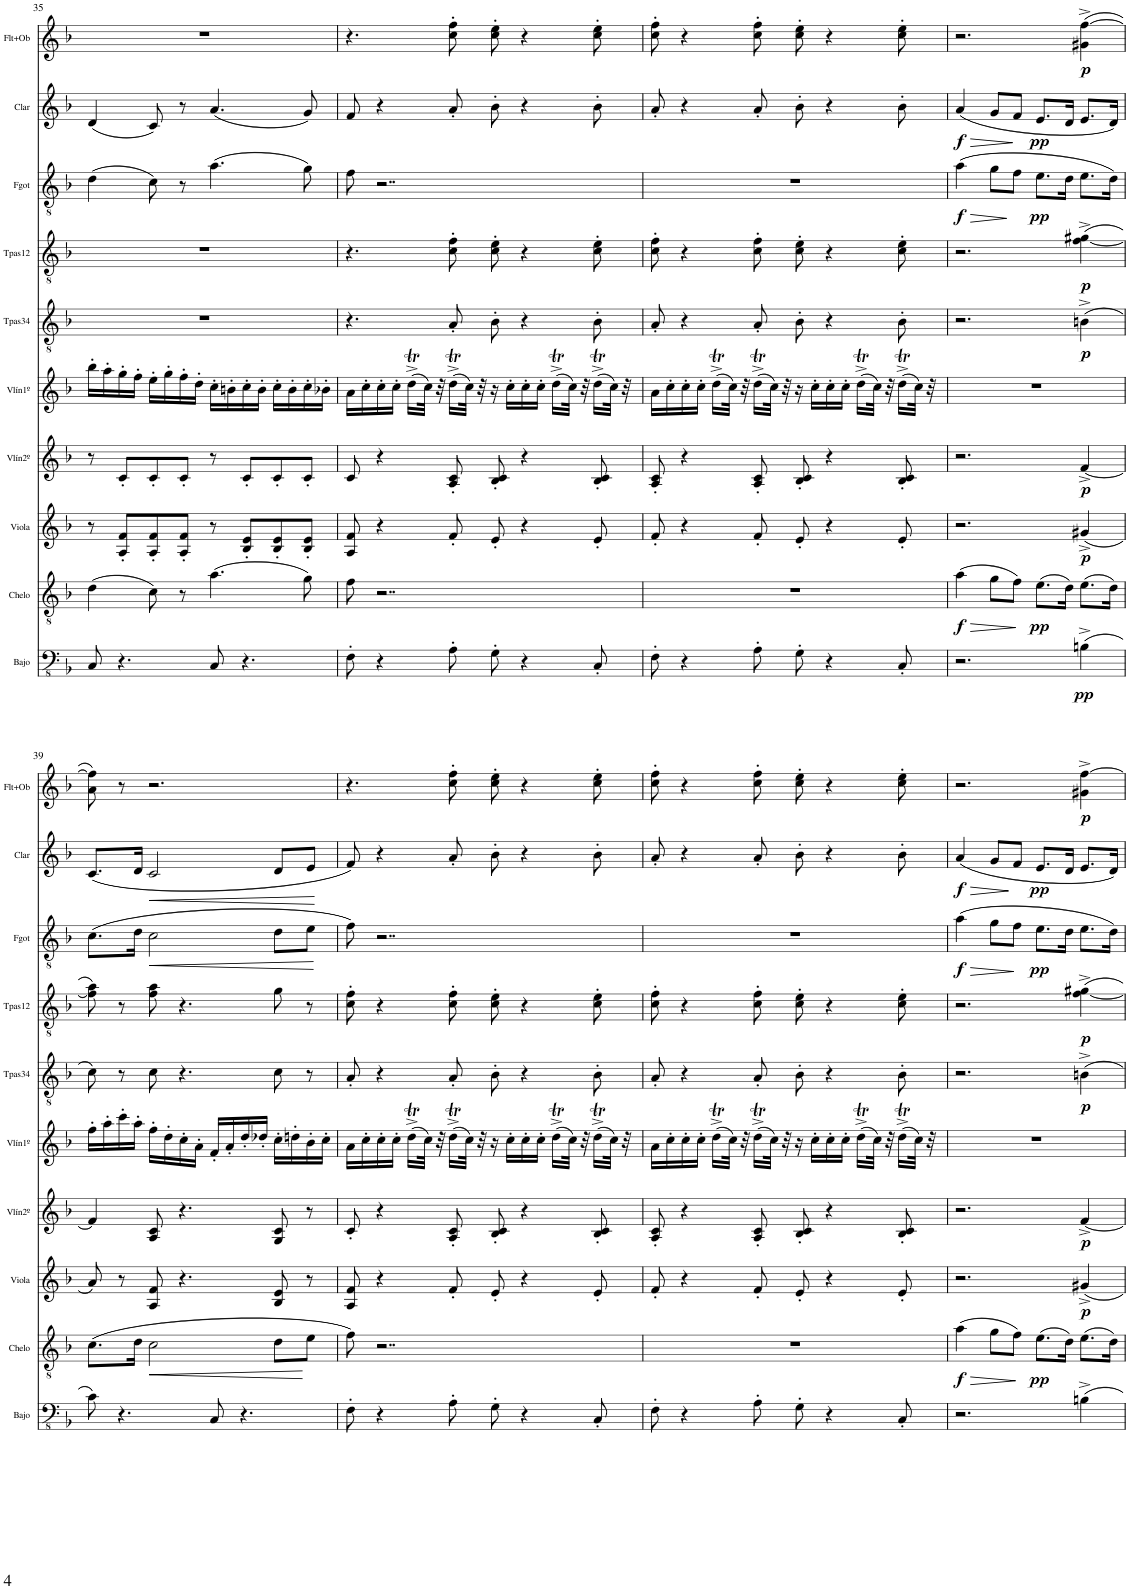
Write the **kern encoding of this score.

**kern	**dynam	**kern	**dynam	**kern	**dynam	**kern	**dynam	**kern	**kern	**dynam	**kern	**dynam	**kern	**dynam	**kern	**dynam	**kern	**dynam
*part10	*part10	*part9	*part9	*part8	*part8	*part7	*part7	*part6	*part5	*part5	*part4	*part4	*part3	*part3	*part2	*part2	*part1	*part1
*staff10	*staff10	*staff9	*staff9	*staff8	*staff8	*staff7	*staff7	*staff6	*staff5	*staff5	*staff4	*staff4	*staff3	*staff3	*staff2	*staff2	*staff1	*staff1
*I"Contrabajo	*	*I"Violonchelo	*	*I"Viola	*	*I"Violín 2º	*	*I"Violín 1º	*I"Trompas 3ª y 4ª	*	*I"Trompas 1ª y 2ª	*	*I"Fagot	*	*I"Clarinete	*	*I"Flauta y  Oboe	*
*	*	*	*	*I'Viola	*	*I'Vlín2º	*	*I'Vlín1º	*I'Tpas34	*	*I'Tpas12	*	*I'Fgot	*	*I'Clar	*	*I'Flt+Ob	*
!!LO:PB:g=z
*clefFv4	*	*clefGv2	*	*clefG2	*	*clefG2	*	*clefG2	*clefGv2	*	*clefGv2	*	*clefGv2	*	*clefG2	*	*clefG2	*
*Trd7c12	*	*	*	*	*	*	*	*	*Trd4c7	*	*Trd4c7	*	*	*	*Trd1c2	*	*	*
*k[b-]	*	*k[b-]	*	*k[b-]	*	*k[b-]	*	*k[b-]	*k[b-]	*	*k[b-]	*	*k[b-]	*	*k[b-]	*	*k[b-]	*
*M4/4	*	*M4/4	*	*M4/4	*	*M4/4	*	*M4/4	*M4/4	*	*M4/4	*	*M4/4	*	*M4/4	*	*M4/4	*
=35	=35	=35	=35	=35	=35	=35	=35	=35	=35	=35	=35	=35	=35	=35	=35	=35	=35	=35
8CC/	.	(4d\	.	8r	.	8r	.	16bb-'\LL	1r	.	1r	.	(4d\	.	(4d/	.	1r	.
.	.	.	.	.	.	.	.	16aa'\	.	.	.	.	.	.	.	.	.	.
4.r	.	.	.	8A/' 8f/'L	.	8c'/L	.	16gg'\	.	.	.	.	.	.	.	.	.	.
.	.	.	.	.	.	.	.	16ff'\JJ	.	.	.	.	.	.	.	.	.	.
.	.	8c\)	.	8A/' 8f/'	.	8c'/	.	16ee'\LL	.	.	.	.	8c\)	.	8c/)	.	.	.
.	.	.	.	.	.	.	.	16gg'\	.	.	.	.	.	.	.	.	.	.
.	.	8r	.	8A/' 8f/'J	.	8c'/J	.	16ff'\	.	.	.	.	8r	.	8r	.	.	.
.	.	.	.	.	.	.	.	16dd'\JJ	.	.	.	.	.	.	.	.	.	.
8CC/	.	(4.a\	.	8r	.	8r	.	16cc'\LL	.	.	.	.	(4.a\	.	(4.a/	.	.	.
.	.	.	.	.	.	.	.	16bn'\	.	.	.	.	.	.	.	.	.	.
4.r	.	.	.	8B-/' 8e/'L	.	8c'/L	.	16cc'\	.	.	.	.	.	.	.	.	.	.
.	.	.	.	.	.	.	.	16b'\JJ	.	.	.	.	.	.	.	.	.	.
.	.	.	.	8B-/' 8e/'	.	8c'/	.	16cc'\LL	.	.	.	.	.	.	.	.	.	.
.	.	.	.	.	.	.	.	16b'\	.	.	.	.	.	.	.	.	.	.
.	.	8g\)	.	8B-/' 8e/'J	.	8c'/J	.	16cc'\	.	.	.	.	8g\)	.	8g/)	.	.	.
.	.	.	.	.	.	.	.	16b-X'\JJ	.	.	.	.	.	.	.	.	.	.
=36	=36	=36	=36	=36	=36	=36	=36	=36	=36	=36	=36	=36	=36	=36	=36	=36	=36	=36
8FF'\	.	8f\	.	8A/ 8f/	.	8c/	.	16a\LL	4.r	.	4.r	.	8f\	.	8f/	.	4.r	.
.	.	.	.	.	.	.	.	16cc'\	.	.	.	.	.	.	.	.	.	.
4r	.	2..r	.	4r	.	4r	.	16cc'\	.	.	.	.	2..r	.	4r	.	.	.
.	.	.	.	.	.	.	.	16cc'\JJ	.	.	.	.	.	.	.	.	.	.
.	.	.	.	.	.	.	.	(16ddT^\LL	.	.	.	.	.	.	.	.	.	.
.	.	.	.	.	.	.	.	32cc\JJk)	.	.	.	.	.	.	.	.	.	.
.	.	.	.	.	.	.	.	32r	.	.	.	.	.	.	.	.	.	.
8AA'\	.	.	.	8f'/	.	8A/' 8c/'	.	(16ddT^\LL	8A'/	.	8c\' 8f\'	.	.	.	8a'/	.	8cc\' 8ff\'	.
.	.	.	.	.	.	.	.	32cc\JJk)	.	.	.	.	.	.	.	.	.	.
.	.	.	.	.	.	.	.	32r	.	.	.	.	.	.	.	.	.	.
8GG'\	.	.	.	8e'/	.	8B-/' 8c/'	.	16r	8B-'\	.	8c\' 8e\'	.	.	.	8b-'\	.	8cc\' 8ee\'	.
.	.	.	.	.	.	.	.	16cc'\LL	.	.	.	.	.	.	.	.	.	.
4r	.	.	.	4r	.	4r	.	16cc'\	4r	.	4r	.	.	.	4r	.	4r	.
.	.	.	.	.	.	.	.	16cc'\JJ	.	.	.	.	.	.	.	.	.	.
.	.	.	.	.	.	.	.	(16ddT^\LL	.	.	.	.	.	.	.	.	.	.
.	.	.	.	.	.	.	.	32cc\JJk)	.	.	.	.	.	.	.	.	.	.
.	.	.	.	.	.	.	.	32r	.	.	.	.	.	.	.	.	.	.
8CC'/	.	.	.	8e'/	.	8B-/' 8c/'	.	(16ddT^\LL	8B-'\	.	8c\' 8e\'	.	.	.	8b-'\	.	8cc\' 8ee\'	.
.	.	.	.	.	.	.	.	32cc\JJk)	.	.	.	.	.	.	.	.	.	.
.	.	.	.	.	.	.	.	32r	.	.	.	.	.	.	.	.	.	.
=37	=37	=37	=37	=37	=37	=37	=37	=37	=37	=37	=37	=37	=37	=37	=37	=37	=37	=37
8FF'\	.	1r	.	8f'/	.	8A/' 8c/'	.	16a\LL	8A'/	.	8c\' 8f\'	.	1r	.	8a'/	.	8cc\' 8ff\'	.
.	.	.	.	.	.	.	.	16cc'\	.	.	.	.	.	.	.	.	.	.
4r	.	.	.	4r	.	4r	.	16cc'\	4r	.	4r	.	.	.	4r	.	4r	.
.	.	.	.	.	.	.	.	16cc'\JJ	.	.	.	.	.	.	.	.	.	.
.	.	.	.	.	.	.	.	(16ddT^\LL	.	.	.	.	.	.	.	.	.	.
.	.	.	.	.	.	.	.	32cc\JJk)	.	.	.	.	.	.	.	.	.	.
.	.	.	.	.	.	.	.	32r	.	.	.	.	.	.	.	.	.	.
8AA'\	.	.	.	8f'/	.	8A/' 8c/'	.	(16ddT^\LL	8A'/	.	8c\' 8f\'	.	.	.	8a'/	.	8cc\' 8ff\'	.
.	.	.	.	.	.	.	.	32cc\JJk)	.	.	.	.	.	.	.	.	.	.
.	.	.	.	.	.	.	.	32r	.	.	.	.	.	.	.	.	.	.
8GG'\	.	.	.	8e'/	.	8B-/' 8c/'	.	16r	8B-'\	.	8c\' 8e\'	.	.	.	8b-'\	.	8cc\' 8ee\'	.
.	.	.	.	.	.	.	.	16cc'\LL	.	.	.	.	.	.	.	.	.	.
4r	.	.	.	4r	.	4r	.	16cc'\	4r	.	4r	.	.	.	4r	.	4r	.
.	.	.	.	.	.	.	.	16cc'\JJ	.	.	.	.	.	.	.	.	.	.
.	.	.	.	.	.	.	.	(16ddT^\LL	.	.	.	.	.	.	.	.	.	.
.	.	.	.	.	.	.	.	32cc\JJk)	.	.	.	.	.	.	.	.	.	.
.	.	.	.	.	.	.	.	32r	.	.	.	.	.	.	.	.	.	.
8CC'/	.	.	.	8e'/	.	8B-/' 8c/'	.	(16ddT^\LL	8B-'\	.	8c\' 8e\'	.	.	.	8b-'\	.	8cc\' 8ee\'	.
.	.	.	.	.	.	.	.	32cc\JJk)	.	.	.	.	.	.	.	.	.	.
.	.	.	.	.	.	.	.	32r	.	.	.	.	.	.	.	.	.	.
=38	=38	=38	=38	=38	=38	=38	=38	=38	=38	=38	=38	=38	=38	=38	=38	=38	=38	=38
!	!	!	!LO:HP:b	!	!	!	!	!	!	!	!	!	!	!LO:HP:b	!	!LO:HP:b	!	!
!	!	!	!LO:DY:n=1:b	!	!	!	!	!	!	!	!	!	!	!LO:DY:n=1:b	!	!LO:DY:n=1:b	!	!
2.r	.	(4a\	> f	2.r	.	2.r	.	1r	2.r	.	2.r	.	(4a\	> f	(4a/	> f	2.r	.
.	.	8g\L	.	.	.	.	.	.	.	.	.	.	8g\L	.	8g/L	.	.	.
.	.	8f\J)	.	.	.	.	.	.	.	.	.	.	8f\J	.	8f/J	.	.	.
!	!	!	!LO:DY:n=2:b	!	!	!	!	!	!	!	!	!	!	!LO:DY:n=2:b	!	!LO:DY:n=2:b	!	!
.	.	(8.e\L	] pp	.	.	.	.	.	.	.	.	.	8.e\L	] pp	8.e/L	] pp	.	.
.	.	16d\Jk)	.	.	.	.	.	.	.	.	.	.	16d\Jk	.	16d/Jk	.	.	.
!	!LO:DY:b	!	!	!	!LO:DY:b	!	!LO:DY:b	!	!	!LO:DY:b	!	!LO:DY:b	!	!	!	!	!	!LO:DY:b
(4BBn^\	pp	(8.e\L	.	(4g#X^/	p	[4f^/	p	.	(4Bn^\	p	([4f\^ 4g#X\^	p	8.e\L	.	8.e/L	.	(4g#X\^ [4ff\^	p
.	.	16d\Jk)	.	.	.	.	.	.	.	.	.	.	16d\Jk)	.	16d/Jk)	.	.	.
!!LO:LB:g=z
=39	=39	=39	=39	=39	=39	=39	=39	=39	=39	=39	=39	=39	=39	=39	=39	=39	=39	=39
8C\)	.	(8.c\L	.	8a/)	.	4f/]	.	16ff'\LL	8c\)	.	8f\] 8a\)	.	(8.c\L	.	(8.c/L	.	8a\ 8ff\])	.
.	.	.	.	.	.	.	.	16aa'\	.	.	.	.	.	.	.	.	.	.
4.r	.	.	.	8r	.	.	.	16ccc'\	8r	.	8r	.	.	.	.	.	8r	.
.	.	16d\Jk	.	.	.	.	.	16aa'\JJ	.	.	.	.	16d\Jk	.	16d/Jk	.	.	.
!	!	!	!LO:HP:b	!	!	!	!	!	!	!	!	!	!	!LO:HP:b	!	!LO:HP:b	!	!
.	.	2c\	<	8A/ 8f/	.	8A/ 8c/	.	16ff'\LL	8c\	.	8f\ 8a\	.	2c\	<	2c/	<	2.r	.
.	.	.	.	.	.	.	.	16dd'\	.	.	.	.	.	.	.	.	.	.
.	.	.	.	4.r	.	4.r	.	16cc'\	4.r	.	4.r	.	.	.	.	.	.	.
.	.	.	.	.	.	.	.	16a'\JJ	.	.	.	.	.	.	.	.	.	.
8CC/	.	.	.	.	.	.	.	16f'/LL	.	.	.	.	.	.	.	.	.	.
.	.	.	.	.	.	.	.	16a'/	.	.	.	.	.	.	.	.	.	.
4.r	.	.	.	.	.	.	.	16dd'/	.	.	.	.	.	.	.	.	.	.
.	.	.	.	.	.	.	.	16dd-X'/JJ	.	.	.	.	.	.	.	.	.	.
.	.	8d\L	.	8B-/ 8e/	.	8G/ 8c/	.	16cc'\LL	8c\	.	8g\	.	8d\L	.	8d/L	.	.	.
.	.	.	.	.	.	.	.	16ddn'\	.	.	.	.	.	.	.	.	.	.
.	.	8e\J	.	8r	.	8r	.	16b-'\	8r	.	8r	.	8e\J	.	8e/J	.	.	.
.	.	.	.	.	.	.	.	16cc'\JJ	.	.	.	.	.	.	.	.	.	.
.	.	.	[	.	.	.	.	.	.	.	.	.	.	[	.	[	.	.
=40	=40	=40	=40	=40	=40	=40	=40	=40	=40	=40	=40	=40	=40	=40	=40	=40	=40	=40
8FF'\	.	8f\)	.	8A/ 8f/	.	8c'/	.	16a\LL	8A'/	.	8c\' 8f\'	.	8f\)	.	8f/)	.	4.r	.
.	.	.	.	.	.	.	.	16cc'\	.	.	.	.	.	.	.	.	.	.
4r	.	2..r	.	4r	.	4r	.	16cc'\	4r	.	4r	.	2..r	.	4r	.	.	.
.	.	.	.	.	.	.	.	16cc'\JJ	.	.	.	.	.	.	.	.	.	.
.	.	.	.	.	.	.	.	(16ddT^\LL	.	.	.	.	.	.	.	.	.	.
.	.	.	.	.	.	.	.	32cc\JJk)	.	.	.	.	.	.	.	.	.	.
.	.	.	.	.	.	.	.	32r	.	.	.	.	.	.	.	.	.	.
8AA'\	.	.	.	8f'/	.	8A/' 8c/'	.	(16ddT^\LL	8A'/	.	8c\' 8f\'	.	.	.	8a'/	.	8cc\' 8ff\'	.
.	.	.	.	.	.	.	.	32cc\JJk)	.	.	.	.	.	.	.	.	.	.
.	.	.	.	.	.	.	.	32r	.	.	.	.	.	.	.	.	.	.
8GG'\	.	.	.	8e'/	.	8B-/' 8c/'	.	16r	8B-'\	.	8c\' 8e\'	.	.	.	8b-'\	.	8cc\' 8ee\'	.
.	.	.	.	.	.	.	.	16cc'\LL	.	.	.	.	.	.	.	.	.	.
4r	.	.	.	4r	.	4r	.	16cc'\	4r	.	4r	.	.	.	4r	.	4r	.
.	.	.	.	.	.	.	.	16cc'\JJ	.	.	.	.	.	.	.	.	.	.
.	.	.	.	.	.	.	.	(16ddT^\LL	.	.	.	.	.	.	.	.	.	.
.	.	.	.	.	.	.	.	32cc\JJk)	.	.	.	.	.	.	.	.	.	.
.	.	.	.	.	.	.	.	32r	.	.	.	.	.	.	.	.	.	.
8CC'/	.	.	.	8e'/	.	8B-/' 8c/'	.	(16ddT^\LL	8B-'\	.	8c\' 8e\'	.	.	.	8b-'\	.	8cc\' 8ee\'	.
.	.	.	.	.	.	.	.	32cc\JJk)	.	.	.	.	.	.	.	.	.	.
.	.	.	.	.	.	.	.	32r	.	.	.	.	.	.	.	.	.	.
=41	=41	=41	=41	=41	=41	=41	=41	=41	=41	=41	=41	=41	=41	=41	=41	=41	=41	=41
8FF'\	.	1r	.	8f'/	.	8A/' 8c/'	.	16a\LL	8A'/	.	8c\' 8f\'	.	1r	.	8a'/	.	8cc\' 8ff\'	.
.	.	.	.	.	.	.	.	16cc'\	.	.	.	.	.	.	.	.	.	.
4r	.	.	.	4r	.	4r	.	16cc'\	4r	.	4r	.	.	.	4r	.	4r	.
.	.	.	.	.	.	.	.	16cc'\JJ	.	.	.	.	.	.	.	.	.	.
.	.	.	.	.	.	.	.	(16ddT^\LL	.	.	.	.	.	.	.	.	.	.
.	.	.	.	.	.	.	.	32cc\JJk)	.	.	.	.	.	.	.	.	.	.
.	.	.	.	.	.	.	.	32r	.	.	.	.	.	.	.	.	.	.
8AA'\	.	.	.	8f'/	.	8A/' 8c/'	.	(16ddT^\LL	8A'/	.	8c\' 8f\'	.	.	.	8a'/	.	8cc\' 8ff\'	.
.	.	.	.	.	.	.	.	32cc\JJk)	.	.	.	.	.	.	.	.	.	.
.	.	.	.	.	.	.	.	32r	.	.	.	.	.	.	.	.	.	.
8GG'\	.	.	.	8e'/	.	8B-/' 8c/'	.	16r	8B-'\	.	8c\' 8e\'	.	.	.	8b-'\	.	8cc\' 8ee\'	.
.	.	.	.	.	.	.	.	16cc'\LL	.	.	.	.	.	.	.	.	.	.
4r	.	.	.	4r	.	4r	.	16cc'\	4r	.	4r	.	.	.	4r	.	4r	.
.	.	.	.	.	.	.	.	16cc'\JJ	.	.	.	.	.	.	.	.	.	.
.	.	.	.	.	.	.	.	(16ddT^\LL	.	.	.	.	.	.	.	.	.	.
.	.	.	.	.	.	.	.	32cc\JJk)	.	.	.	.	.	.	.	.	.	.
.	.	.	.	.	.	.	.	32r	.	.	.	.	.	.	.	.	.	.
8CC'/	.	.	.	8e'/	.	8B-/' 8c/'	.	(16ddT^\LL	8B-'\	.	8c\' 8e\'	.	.	.	8b-'\	.	8cc\' 8ee\'	.
.	.	.	.	.	.	.	.	32cc\JJk)	.	.	.	.	.	.	.	.	.	.
.	.	.	.	.	.	.	.	32r	.	.	.	.	.	.	.	.	.	.
=42	=42	=42	=42	=42	=42	=42	=42	=42	=42	=42	=42	=42	=42	=42	=42	=42	=42	=42
!	!	!	!LO:HP:b	!	!	!	!	!	!	!	!	!	!	!LO:HP:b	!	!LO:HP:b	!	!
!	!	!	!LO:DY:n=1:b	!	!	!	!	!	!	!	!	!	!	!LO:DY:n=1:b	!	!LO:DY:n=1:b	!	!
2.r	.	(4a\	> f	2.r	.	2.r	.	1r	2.r	.	2.r	.	(4a\	> f	(4a/	> f	2.r	.
.	.	8g\L	.	.	.	.	.	.	.	.	.	.	8g\L	.	8g/L	.	.	.
.	.	8f\J)	.	.	.	.	.	.	.	.	.	.	8f\J	.	8f/J	.	.	.
!	!	!	!LO:DY:n=2:b	!	!	!	!	!	!	!	!	!	!	!LO:DY:n=2:b	!	!LO:DY:n=2:b	!	!
.	.	(8.e\L	] pp	.	.	.	.	.	.	.	.	.	8.e\L	] pp	8.e/L	] pp	.	.
.	.	16d\Jk)	.	.	.	.	.	.	.	.	.	.	16d\Jk	.	16d/Jk	.	.	.
!	!	!	!	!	!LO:DY:b	!	!LO:DY:b	!	!	!LO:DY:b	!	!LO:DY:b	!	!	!	!	!	!LO:DY:b
4BBn^\	.	(8.e\L	.	4g#X^/	p	[4f^/	p	.	4Bn^\	p	[4f\^ 4g#X\^	p	8.e\L	.	8.e/L	.	4g#X\^ [4ff\^	p
.	.	16d\Jk)	.	.	.	.	.	.	.	.	.	.	16d\Jk)	.	16d/Jk)	.	.	.
=	=	=	=	=	=	=	=	=	=	=	=	=	=	=	=	=	=	=
*-	*-	*-	*-	*-	*-	*-	*-	*-	*-	*-	*-	*-	*-	*-	*-	*-	*-	*-
